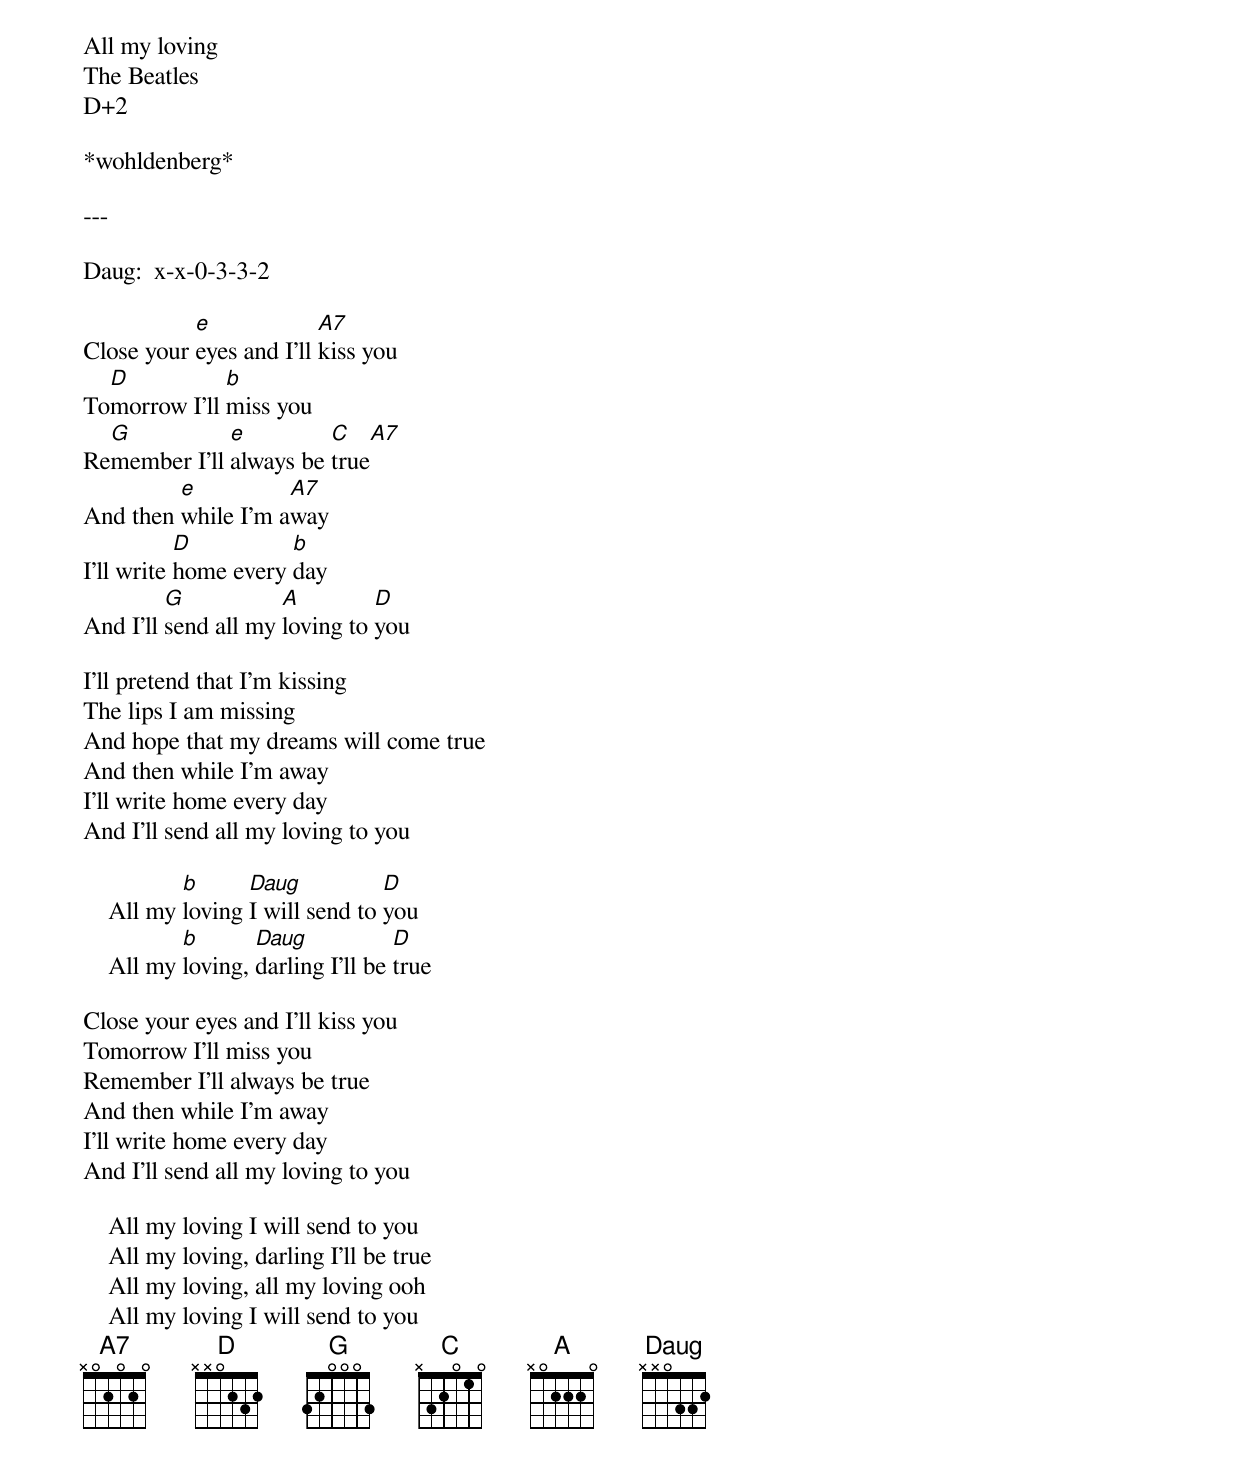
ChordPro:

All my loving
The Beatles
D+2

*wohldenberg*

---

Daug:  x-x-0-3-3-2

Close your [e]eyes and I'll [A7]kiss you
To[D]morrow I'll [b]miss you
Re[G]member I'll [e]always be [C]true[A7]
And then [e]while I'm a[A7]way
I'll write [D]home every [b]day
And I'll [G]send all my [A]loving to [D]you

I'll pretend that I'm kissing
The lips I am missing
And hope that my dreams will come true
And then while I'm away
I'll write home every day
And I'll send all my loving to you

    All my [b]loving [Daug]I will send to [D]you
    All my [b]loving, [Daug]darling I'll be [D]true

Close your eyes and I'll kiss you
Tomorrow I'll miss you
Remember I'll always be true
And then while I'm away
I'll write home every day
And I'll send all my loving to you

    All my loving I will send to you
    All my loving, darling I'll be true
    All my loving, all my loving ooh
    All my loving I will send to you
